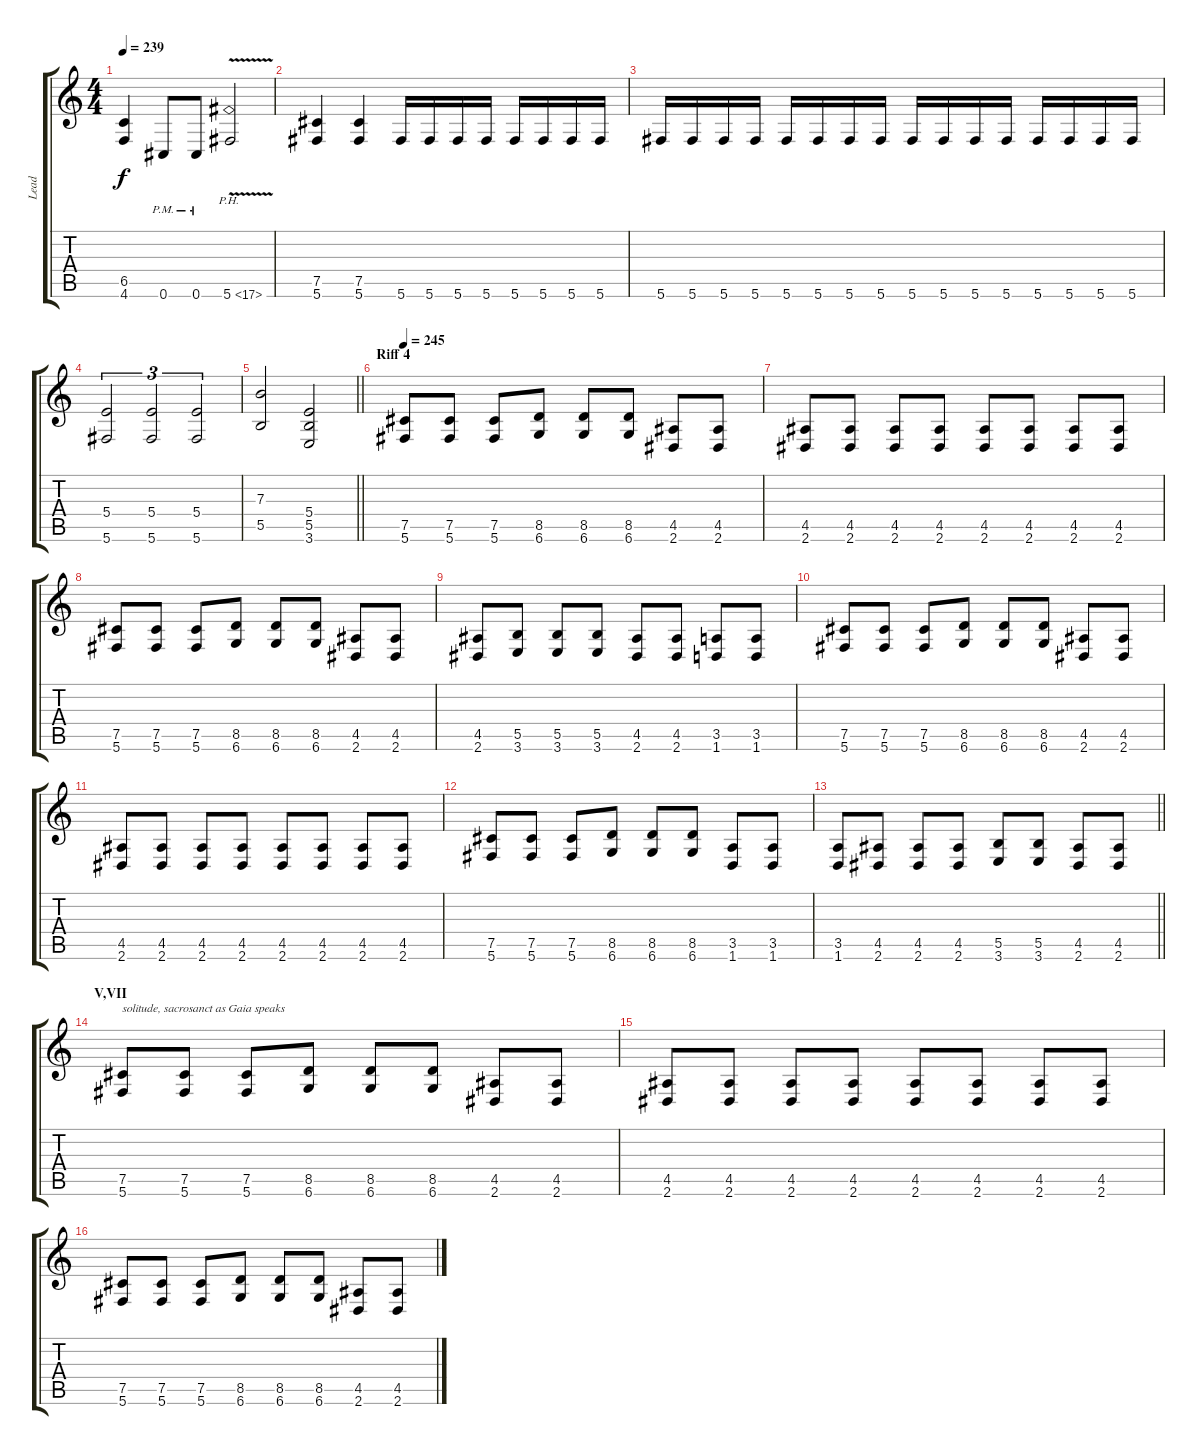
\track ("Lead" "Lead") {instrument distortionguitar}
\staff {score tabs}
\tuning (Db4 Ab3 E3 B2 Gb2 Db2) {hide}
\ts (4 4)
\tempo 239
\clef g2
\ks c
(6.5 4.6).4{dy f} 0.6{pm}.8 0.6{pm}.8 5.6{ph 12 v}.2 |
(7.5 5.6).4 (7.5 5.6).4 5.6.16 5.6.16 5.6.16 5.6.16 5.6.16 5.6.16 5.6.16 5.6.16 |
5.6.16 5.6.16 5.6.16 5.6.16 5.6.16 5.6.16 5.6.16 5.6.16 5.6.16 5.6.16 5.6.16 5.6.16 5.6.16 5.6.16 5.6.16 5.6.16 |
(5.4 5.6).2{tu (3 2)} (5.4 5.6).2{tu (3 2)} (5.4 5.6).2{tu (3 2)} |
\barLineRight lightlight
(7.3 5.5).2 (5.4 5.5 3.6).2 |
\section ("" "Riff 4")
\tempo 245
(7.5 5.6).8 (7.5 5.6).8 (7.5 5.6).8 (8.5 6.6).8 (8.5 6.6).8 (8.5 6.6).8 (4.5 2.6).8 (4.5 2.6).8 |
(4.5 2.6).8 (4.5 2.6).8 (4.5 2.6).8 (4.5 2.6).8 (4.5 2.6).8 (4.5 2.6).8 (4.5 2.6).8 (4.5 2.6).8 |
(7.5 5.6).8 (7.5 5.6).8 (7.5 5.6).8 (8.5 6.6).8 (8.5 6.6).8 (8.5 6.6).8 (4.5 2.6).8 (4.5 2.6).8 |
(4.5 2.6).8 (5.5 3.6).8 (5.5 3.6).8 (5.5 3.6).8 (4.5 2.6).8 (4.5 2.6).8 (3.5 1.6).8 (3.5 1.6).8 |
(7.5 5.6).8 (7.5 5.6).8 (7.5 5.6).8 (8.5 6.6).8 (8.5 6.6).8 (8.5 6.6).8 (4.5 2.6).8 (4.5 2.6).8 |
(4.5 2.6).8 (4.5 2.6).8 (4.5 2.6).8 (4.5 2.6).8 (4.5 2.6).8 (4.5 2.6).8 (4.5 2.6).8 (4.5 2.6).8 |
(7.5 5.6).8 (7.5 5.6).8 (7.5 5.6).8 (8.5 6.6).8 (8.5 6.6).8 (8.5 6.6).8 (3.5 1.6).8 (3.5 1.6).8 |
\barLineRight lightlight
(3.5 1.6).8 (4.5 2.6).8 (4.5 2.6).8 (4.5 2.6).8 (5.5 3.6).8 (5.5 3.6).8 (4.5 2.6).8 (4.5 2.6).8 |
\section ("" "V,VII")
(7.5 5.6).8{txt "solitude, sacrosanct as Gaia speaks"} (7.5 5.6).8 (7.5 5.6).8 (8.5 6.6).8 (8.5 6.6).8 (8.5 6.6).8 (4.5 2.6).8 (4.5 2.6).8 |
(4.5 2.6).8 (4.5 2.6).8 (4.5 2.6).8 (4.5 2.6).8 (4.5 2.6).8 (4.5 2.6).8 (4.5 2.6).8 (4.5 2.6).8 |
(7.5 5.6).8 (7.5 5.6).8 (7.5 5.6).8 (8.5 6.6).8 (8.5 6.6).8 (8.5 6.6).8 (4.5 2.6).8 (4.5 2.6).8
